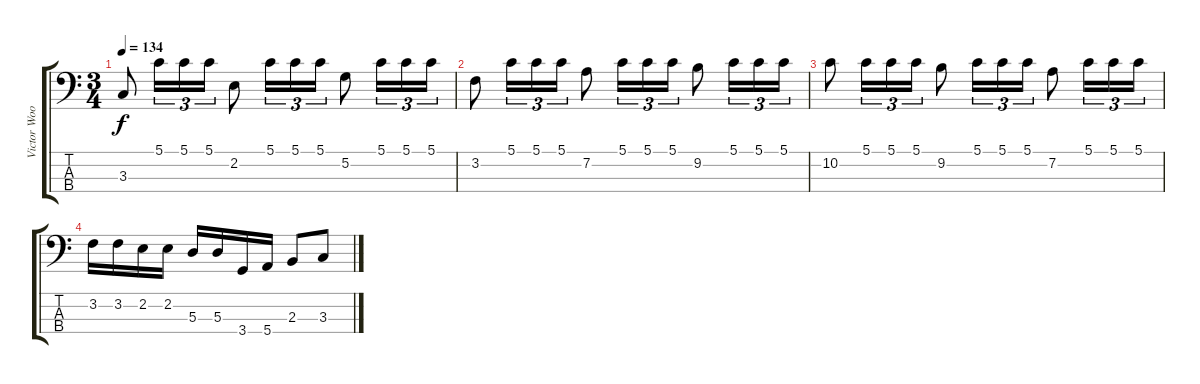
\track ("Victor Wooten" "Victor Woo") {instrument slapbass2}
\staff {score tabs}
\tuning (G2 D2 A1 E1) {hide}
\ts (3 4)
\tempo 134
\clef f4
\ks c
3.3.8{dy f} 5.1.16{tu (3 2)} 5.1.16{tu (3 2)} 5.1.16{tu (3 2)} 2.2.8 5.1.16{tu (3 2)} 5.1.16{tu (3 2)} 5.1.16{tu (3 2)} 5.2.8 5.1.16{tu (3 2)} 5.1.16{tu (3 2)} 5.1.16{tu (3 2)} |
3.2.8 5.1.16{tu (3 2)} 5.1.16{tu (3 2)} 5.1.16{tu (3 2)} 7.2.8 5.1.16{tu (3 2)} 5.1.16{tu (3 2)} 5.1.16{tu (3 2)} 9.2.8 5.1.16{tu (3 2)} 5.1.16{tu (3 2)} 5.1.16{tu (3 2)} |
10.2.8 5.1.16{tu (3 2)} 5.1.16{tu (3 2)} 5.1.16{tu (3 2)} 9.2.8 5.1.16{tu (3 2)} 5.1.16{tu (3 2)} 5.1.16{tu (3 2)} 7.2.8 5.1.16{tu (3 2)} 5.1.16{tu (3 2)} 5.1.16{tu (3 2)} |
3.2.16 3.2.16 2.2.16 2.2.16 5.3.16 5.3.16 3.4.16 5.4.16 2.3.8 3.3.8
